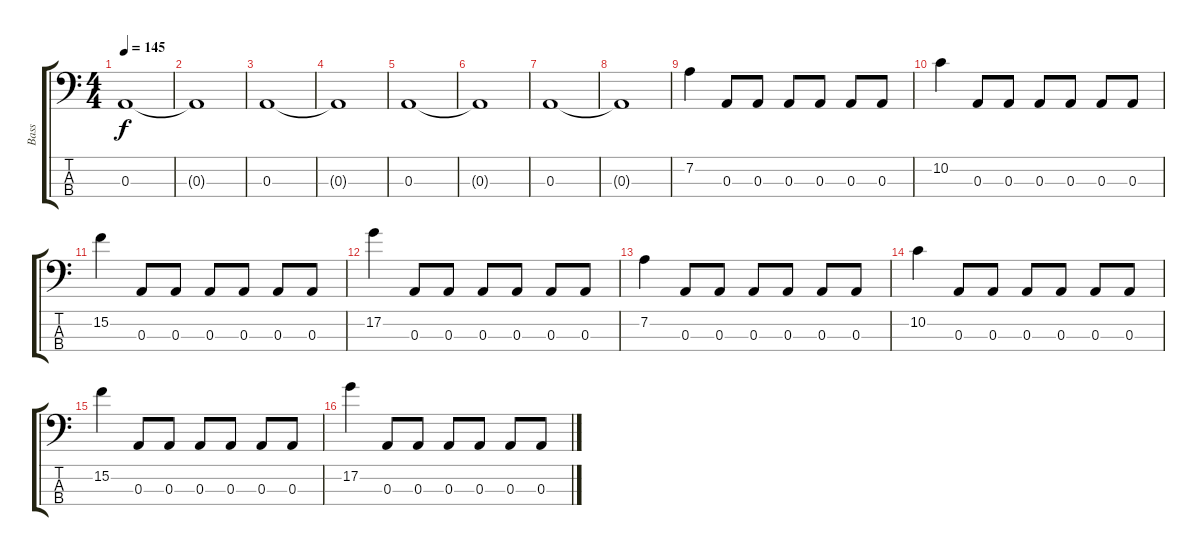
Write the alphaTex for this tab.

\track ("Bass" "Bass") {instrument electricbassfinger}
\staff {score tabs}
\tuning (G2 D2 A1 E1) {hide}
\ts (4 4)
\tempo 145
\clef f4
\ks c
0.3.1{dy f instrument electricbassfinger} |
0.3{t}.1 |
0.3.1 |
0.3{t}.1 |
0.3.1 |
0.3{t}.1 |
0.3.1 |
0.3{t}.1 |
7.2.4 0.3.8 0.3.8 0.3.8 0.3.8 0.3.8 0.3.8 |
10.2.4 0.3.8 0.3.8 0.3.8 0.3.8 0.3.8 0.3.8 |
15.2.4 0.3.8 0.3.8 0.3.8 0.3.8 0.3.8 0.3.8 |
17.2.4 0.3.8 0.3.8 0.3.8 0.3.8 0.3.8 0.3.8 |
7.2.4 0.3.8 0.3.8 0.3.8 0.3.8 0.3.8 0.3.8 |
10.2.4 0.3.8 0.3.8 0.3.8 0.3.8 0.3.8 0.3.8 |
15.2.4 0.3.8 0.3.8 0.3.8 0.3.8 0.3.8 0.3.8 |
17.2.4 0.3.8 0.3.8 0.3.8 0.3.8 0.3.8 0.3.8
